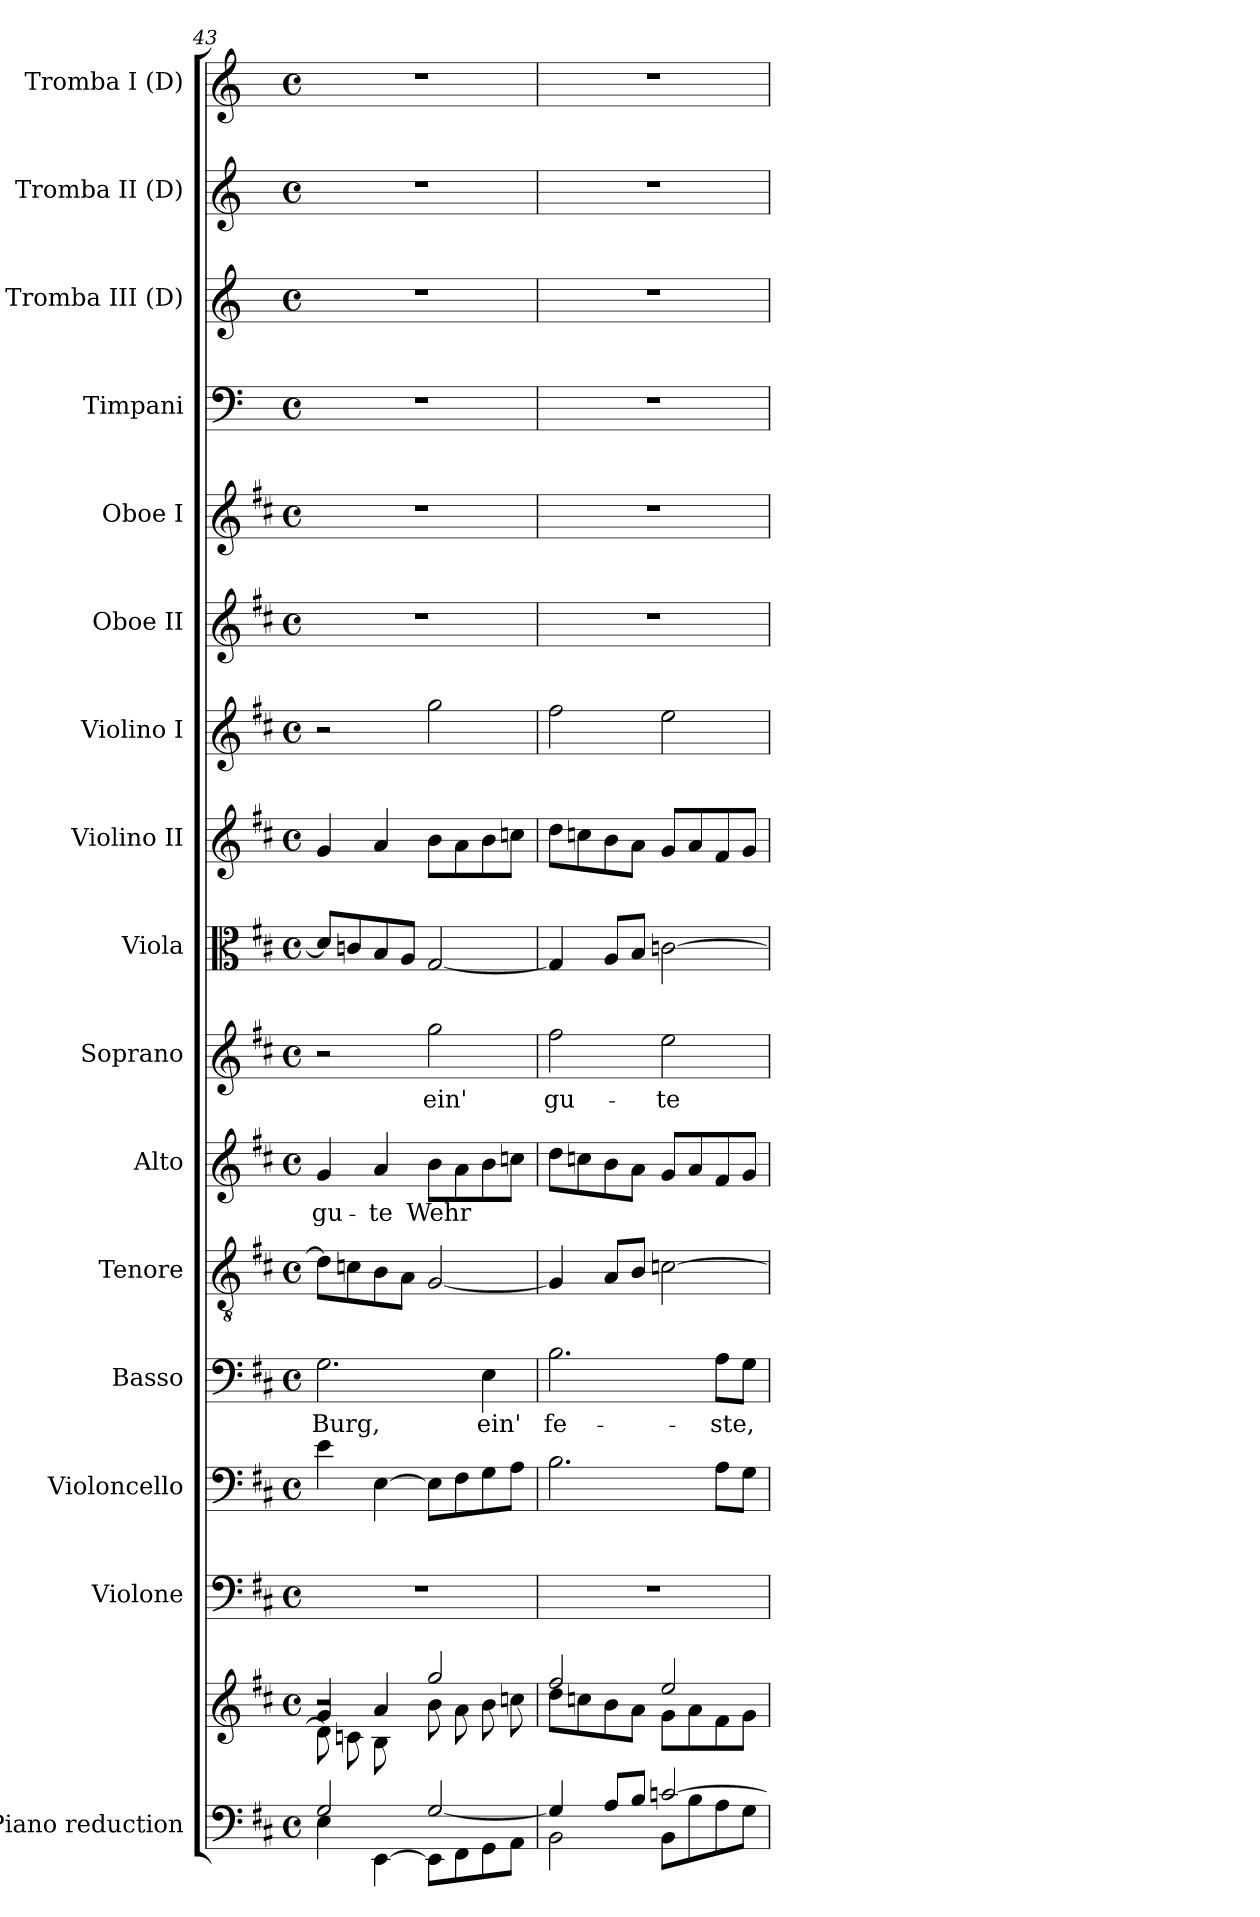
**kern	**kern	**kern	**kern	**kern	**text	**kern	**kern	**text	**kern	**text	**kern	**kern	**kern	**kern	**kern	**kern	**kern	**kern	**kern
*part16	*part16	*part15	*part14	*part13	*part13	*part12	*part11	*part11	*part10	*part10	*part9	*part8	*part7	*part6	*part5	*part4	*part3	*part2	*part1
*staff17	*staff16	*staff15	*staff14	*staff13	*staff13	*staff12	*staff11	*staff11	*staff10	*staff10	*staff9	*staff8	*staff7	*staff6	*staff5	*staff4	*staff3	*staff2	*staff1
*I"Piano reduction	*	*I"Violone	*I"Violoncello	*I"Basso	*	*I"Tenore	*I"Alto	*	*I"Soprano	*	*I"Viola	*I"Violino II	*I"Violino I	*I"Oboe II	*I"Oboe I	*I"Timpani	*I"Tromba III (D)	*I"Tromba II (D)	*I"Tromba I (D)
*I'Pno	*	*	*	*	*	*	*	*	*	*	*	*	*	*I'Ob	*I'Ob	*I'Timp	*	*	*
!!LO:PB:g=z
*clefF4	*clefG2	*clefF4	*clefF4	*clefF4	*	*clefGv2	*clefG2	*	*clefG2	*	*clefC3	*clefG2	*clefG2	*clefG2	*clefG2	*clefF4	*clefG2	*clefG2	*clefG2
*	*	*ITrd7c12	*	*	*	*	*	*	*	*	*	*	*	*	*	*	*ITrd-1c-2	*ITrd-1c-2	*ITrd-1c-2
*k[f#c#]	*k[f#c#]	*k[f#c#]	*k[f#c#]	*k[f#c#]	*	*k[f#c#]	*k[f#c#]	*	*k[f#c#]	*	*k[f#c#]	*k[f#c#]	*k[f#c#]	*k[f#c#]	*k[f#c#]	*k[]	*k[f#c#]	*k[f#c#]	*k[f#c#]
*M4/4	*M4/4	*M4/4	*M4/4	*M4/4	*	*M4/4	*M4/4	*	*M4/4	*	*M4/4	*M4/4	*M4/4	*M4/4	*M4/4	*M4/4	*M4/4	*M4/4	*M4/4
*met(c)	*met(c)	*met(c)	*met(c)	*met(c)	*	*met(c)	*met(c)	*	*met(c)	*	*met(c)	*met(c)	*met(c)	*met(c)	*met(c)	*met(c)	*met(c)	*met(c)	*met(c)
=43	=43	=43	=43	=43	=43	=43	=43	=43	=43	=43	=43	=43	=43	=43	=43	=43	=43	=43	=43
*^	*^	*	*	*	*	*	*	*	*	*	*	*	*	*	*	*	*	*	*
*	*^	*	*^	*	*	*	*	*	*	*	*	*	*	*	*	*	*	*	*	*	*
!	!	!	!	!	!	!	!	!	!LO:LY:b	!	!	!LO:LY:b	!	!	!	!	!	!	!	!	!	!	!
4.ryy	2G/	4E\	2r	8d\L]	4g/	1r	4e\	2.G\	Burg,	8d\L]	4g/	gu-	2r	.	8d/L]	4g/	2r	1r	1r	1r	1r	1r	1r
.	.	.	.	8cn\	.	.	.	.	.	8cn\	.	.	.	.	8cn/	.	.	.	.	.	.	.	.
!	!	!	!	!	!	!	!	!	!	!	!	!LO:LY:b	!	!	!	!	!	!	!	!	!	!	!
.	.	[4EE\	.	8B\	4a/	.	[4E\	.	.	8B\	4a/	te	.	.	8B/	4a/	.	.	.	.	.	.	.
8A/J	.	.	.	8ryy	.	.	.	.	.	8A\J	.	.	.	.	8A/J	.	.	.	.	.	.	.	.
!	!	!	!	!	!	!	!	!	!	!	!	!LO:LY:b	!	!LO:LY:b	!	!	!	!	!	!	!	!	!
2ryy	[2G/	8EE\L]	2gg/	8b\L	2ryy	.	8E\L]	.	.	[2G/	8b\L	Wehr	2gg\	ein'	[2G/	8b\L	2gg\	.	.	.	.	.	.
.	.	8FF#\	.	8a\	.	.	8F#\	.	.	.	8a\	.	.	.	.	8a\	.	.	.	.	.	.	.
!	!	!	!	!	!	!	!	!	!LO:LY:b	!	!	!	!	!	!	!	!	!	!	!	!	!	!
.	.	8GG\	.	8b\	.	.	8G\	4E\	ein'	.	8b\	.	.	.	.	8b\	.	.	.	.	.	.	.
.	.	8AA\J	.	8ccn\J	.	.	8A\J	.	.	.	8ccn\J	.	.	.	.	8ccn\J	.	.	.	.	.	.	.
*	*	*	*	*v	*v	*	*	*	*	*	*	*	*	*	*	*	*	*	*	*	*	*	*
=44	=44	=44	=44	=44	=44	=44	=44	=44	=44	=44	=44	=44	=44	=44	=44	=44	=44	=44	=44	=44	=44	=44
!	!	!	!	!	!	!	!	!LO:LY:b	!	!	!	!	!LO:LY:b	!	!	!	!	!	!	!	!	!
*	*v	*v	*	*	*	*	*	*	*	*	*	*	*	*	*	*	*	*	*	*	*	*
4G/]	2BB\	2ff#/	8dd\L	1r	2.B\	2.B\	fe-	4G/]	8dd\L	.	2ff#\	gu-	4G/]	8dd\L	2ff#\	1r	1r	1r	1r	1r	1r
.	.	.	8ccn\	.	.	.	.	.	8ccn\	.	.	.	.	8ccn\	.	.	.	.	.	.	.
8A/L	.	.	8b\	.	.	.	.	8A/L	8b\	.	.	.	8A/L	8b\	.	.	.	.	.	.	.
8B/J	.	.	8a\J	.	.	.	.	8B/J	8a\J	.	.	.	8B/J	8a\J	.	.	.	.	.	.	.
!	!	!	!	!	!	!	!	!	!	!	!	!LO:LY:b	!	!	!	!	!	!	!	!	!
[2cn/	8BB\L	2ee/	8g\L	.	.	.	.	[2cn\	8g/L	.	2ee\	te	[2cn\	8g/L	2ee\	.	.	.	.	.	.
.	8B\	.	8a\	.	.	.	.	.	8a/	.	.	.	.	8a/	.	.	.	.	.	.	.
!	!	!	!	!	!	!	!LO:LY:b	!	!	!	!	!	!	!	!	!	!	!	!	!	!
.	8A\	.	8f#\	.	8A\L	8A\L	ste,	.	8f#/	.	.	.	.	8f#/	.	.	.	.	.	.	.
.	8G\J	.	8g\J	.	8G\J	8G\J	.	.	8g/J	.	.	.	.	8g/J	.	.	.	.	.	.	.
*v	*v	*	*	*	*	*	*	*	*	*	*	*	*	*	*	*	*	*	*	*	*
*	*v	*v	*	*	*	*	*	*	*	*	*	*	*	*	*	*	*	*	*	*
=	=	=	=	=	=	=	=	=	=	=	=	=	=	=	=	=	=	=	=
*-	*-	*-	*-	*-	*-	*-	*-	*-	*-	*-	*-	*-	*-	*-	*-	*-	*-	*-	*-
